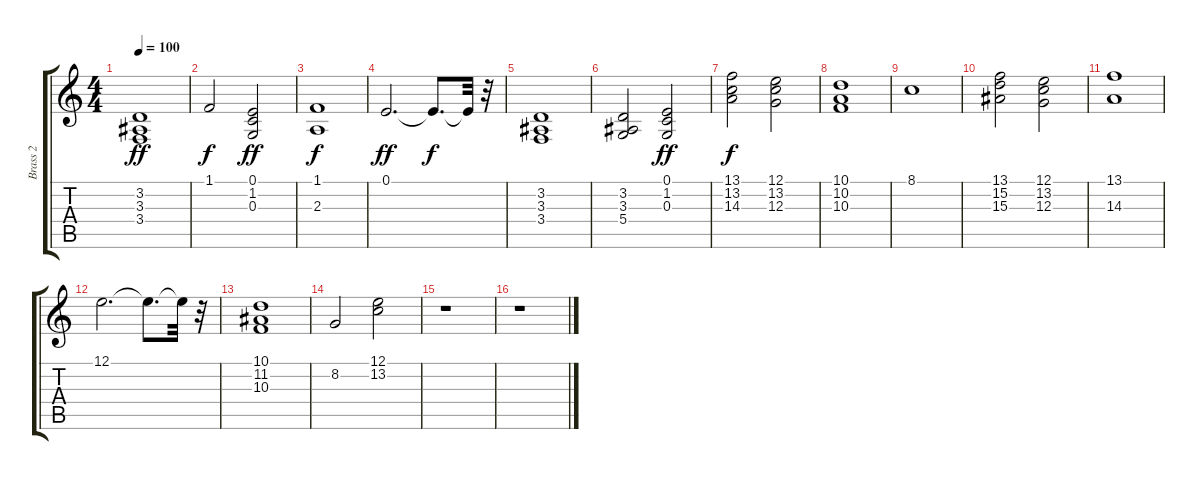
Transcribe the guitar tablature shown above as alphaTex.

\track ("Brass 2" "Brass 2") {instrument synthbrass1}
\staff {score tabs}
\tuning (E4 B3 G3 D3 A2 E2) {hide}
\ts (4 4)
\tempo 100
\clef g2
\ks c
(3.2 3.3 3.4).1{dy ff} |
1.1.2{dy f} (0.1 1.2 0.3).2{dy ff} |
(1.1 2.3).1{dy f} |
0.1.2{d dy ff} 0.1{t}.8{d dy f} 0.1{t}.32 r.32 |
(3.2 3.3 3.4).1 |
(3.2 3.3 5.4).2 (0.1 1.2 0.3).2{dy ff} |
(13.1 13.2 14.3).2{dy f} (12.1 13.2 12.3).2 |
(10.1 10.2 10.3).1 |
8.1.1 |
(13.1 15.2 15.3).2 (12.1 13.2 12.3).2 |
(13.1 14.3).1 |
12.1.2{d} 12.1{t}.8{d} 12.1{t}.32 r.32 |
(10.1 11.2 10.3).1 |
8.2.2 (12.1 13.2).2 |
r.1 |
r.1
